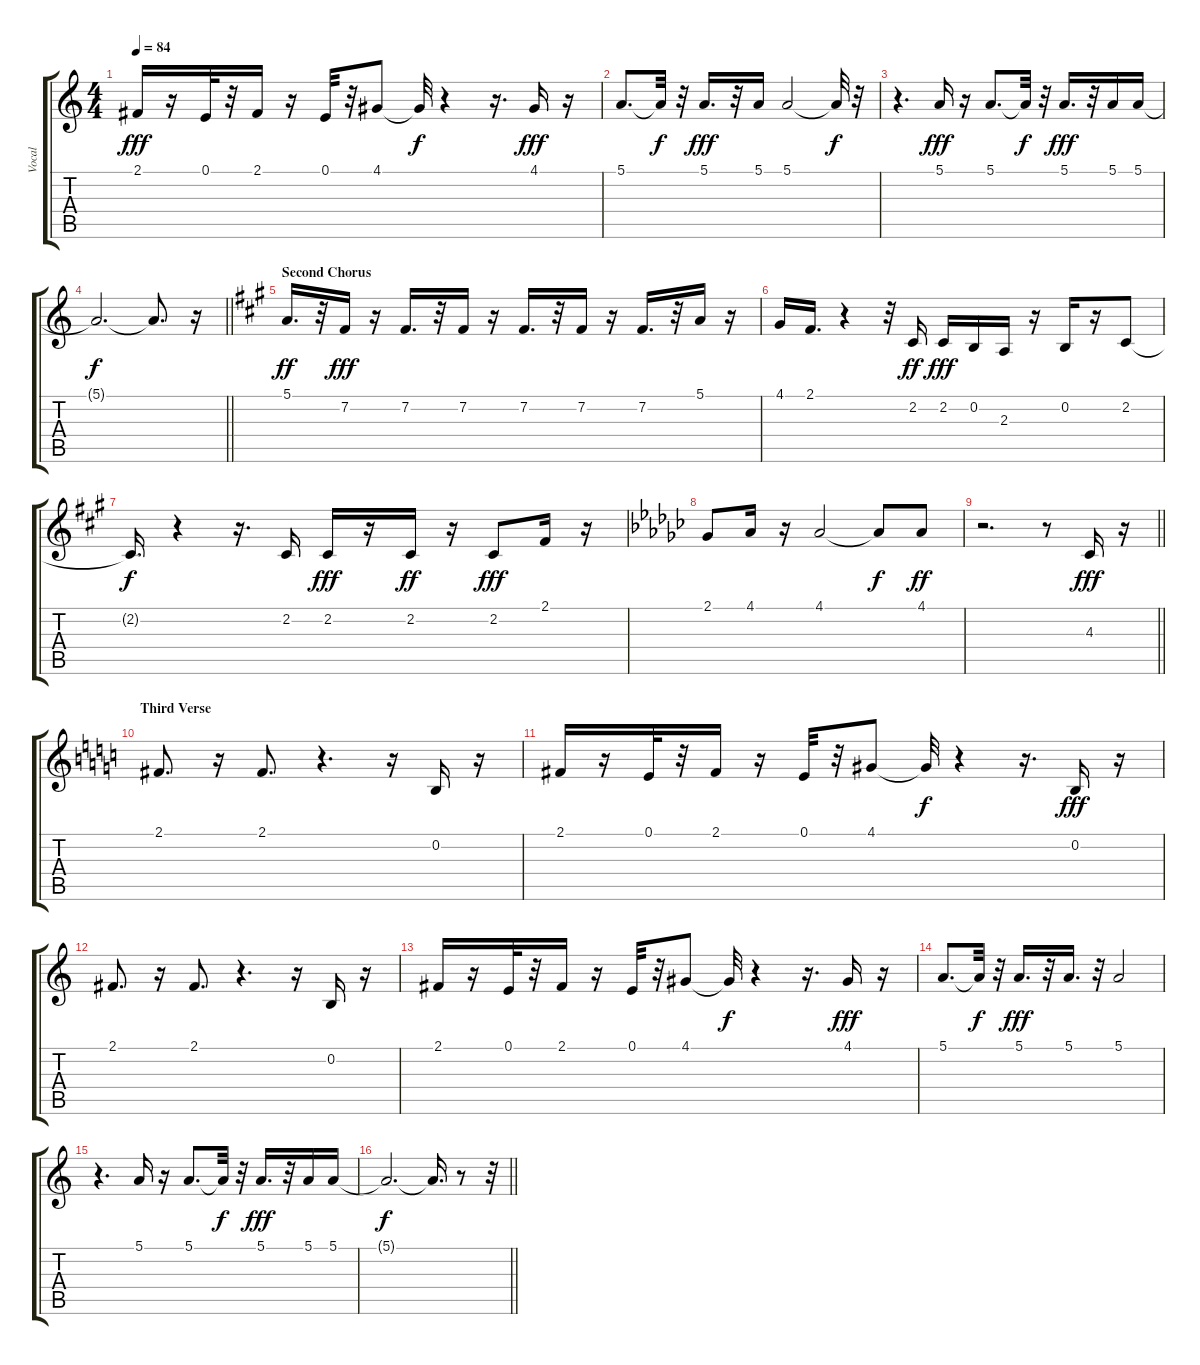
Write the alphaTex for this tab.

\track ("Vocal" "Vocal") {instrument voiceoohs}
\staff {score tabs}
\tuning (E4 B3 G3 D3 A2 E2) {hide}
\ts (4 4)
\tempo 84
\clef g2
\ks c
2.1.16{dy fff} r.16 0.1.32 r.32 2.1.16 r.16 0.1.32 r.32 4.1.8 4.1{t}.32{dy f} r.4 r.16{d} 4.1.16{dy fff} r.16 |
5.1.8{d} 5.1{t}.32{dy f} r.32 5.1.16{d dy fff} r.32 5.1.16 5.1.2 5.1{t}.32{dy f} r.32 |
r.4{d} 5.1.16{dy fff} r.16 5.1.8{d} 5.1{t}.32{dy f} r.32 5.1.16{d dy fff} r.32 5.1.16 5.1.16 |
\barLineRight lightlight
5.1{t}.2{d dy f} 5.1{t}.8{d} r.16 |
\section ("" "Second Chorus")
\ks a
5.1.16{d dy ff} r.32 7.2.16{dy fff} r.16 7.2.16{d} r.32 7.2.16 r.16 7.2.16{d} r.32 7.2.16 r.16 7.2.16{d} r.32 5.1.16 r.16 |
4.1.16 2.1.16{d} r.4 r.32 2.2.16{dy ff} 2.2.16{dy fff} 0.2.16 2.3.16 r.16 0.2.16 r.16 2.2.8 |
2.2{t}.16{d dy f} r.4 r.16{d} 2.2.16 2.2.16{dy fff} r.16 2.2.16{dy ff} r.16 2.2.8{dy fff} 2.1.16 r.16 |
\ks gb
2.1.8 4.1.16 r.16 4.1.2 4.1{t}.8{dy f} 4.1.8{dy ff} |
\barLineRight lightlight
r.2{d} r.8 4.3.16{dy fff} r.16 |
\section ("" "Third Verse")
\ks c
2.1.8{d} r.16 2.1.8{d} r.4{d} r.16 0.2.16 r.16 |
2.1.16 r.16 0.1.32 r.32 2.1.16 r.16 0.1.32 r.32 4.1.8 4.1{t}.32{dy f} r.4 r.16{d} 0.2.16{dy fff} r.16 |
2.1.8{d} r.16 2.1.8{d} r.4{d} r.16 0.2.16 r.16 |
2.1.16 r.16 0.1.32 r.32 2.1.16 r.16 0.1.32 r.32 4.1.8 4.1{t}.32{dy f} r.4 r.16{d} 4.1.16{dy fff} r.16 |
5.1.8{d} 5.1{t}.32{dy f} r.32 5.1.16{d dy fff} r.32 5.1.16{d} r.32 5.1.2 |
r.4{d} 5.1.16 r.16 5.1.8{d} 5.1{t}.32{dy f} r.32 5.1.16{d dy fff} r.32 5.1.16 5.1.16 |
\barLineRight lightlight
5.1{t}.2{d dy f} 5.1{t}.16{d} r.8 r.32
